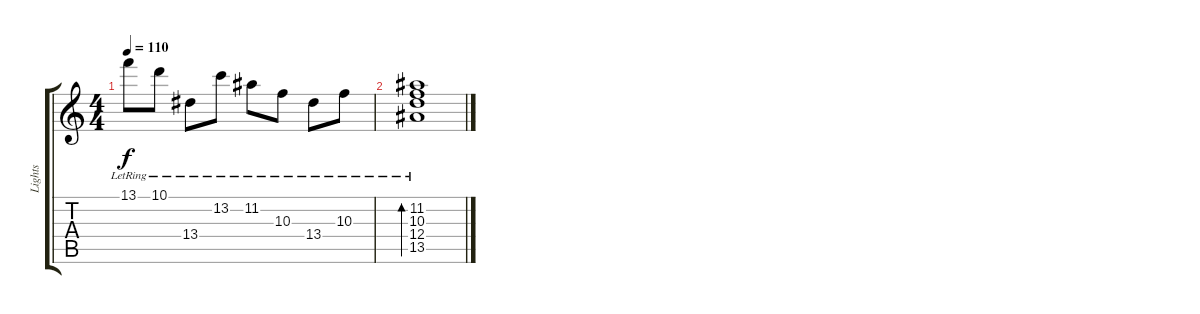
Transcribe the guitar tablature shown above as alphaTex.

\track ("Lights" "Lights") {instrument acousticguitarsteel}
\staff {score tabs}
\tuning (E4 B3 G3 D3 A2 E2) {hide}
\ts (4 4)
\tempo 110
\clef g2
\ks c
13.1{lr}.8{dy f} 10.1{lr}.8 13.4{lr}.8 13.2{lr}.8 11.2{lr}.8 10.3{lr}.8 13.4{lr}.8 10.3{lr}.8 |
(11.2 10.3 12.4 13.5{lr}).1{bd 120}
